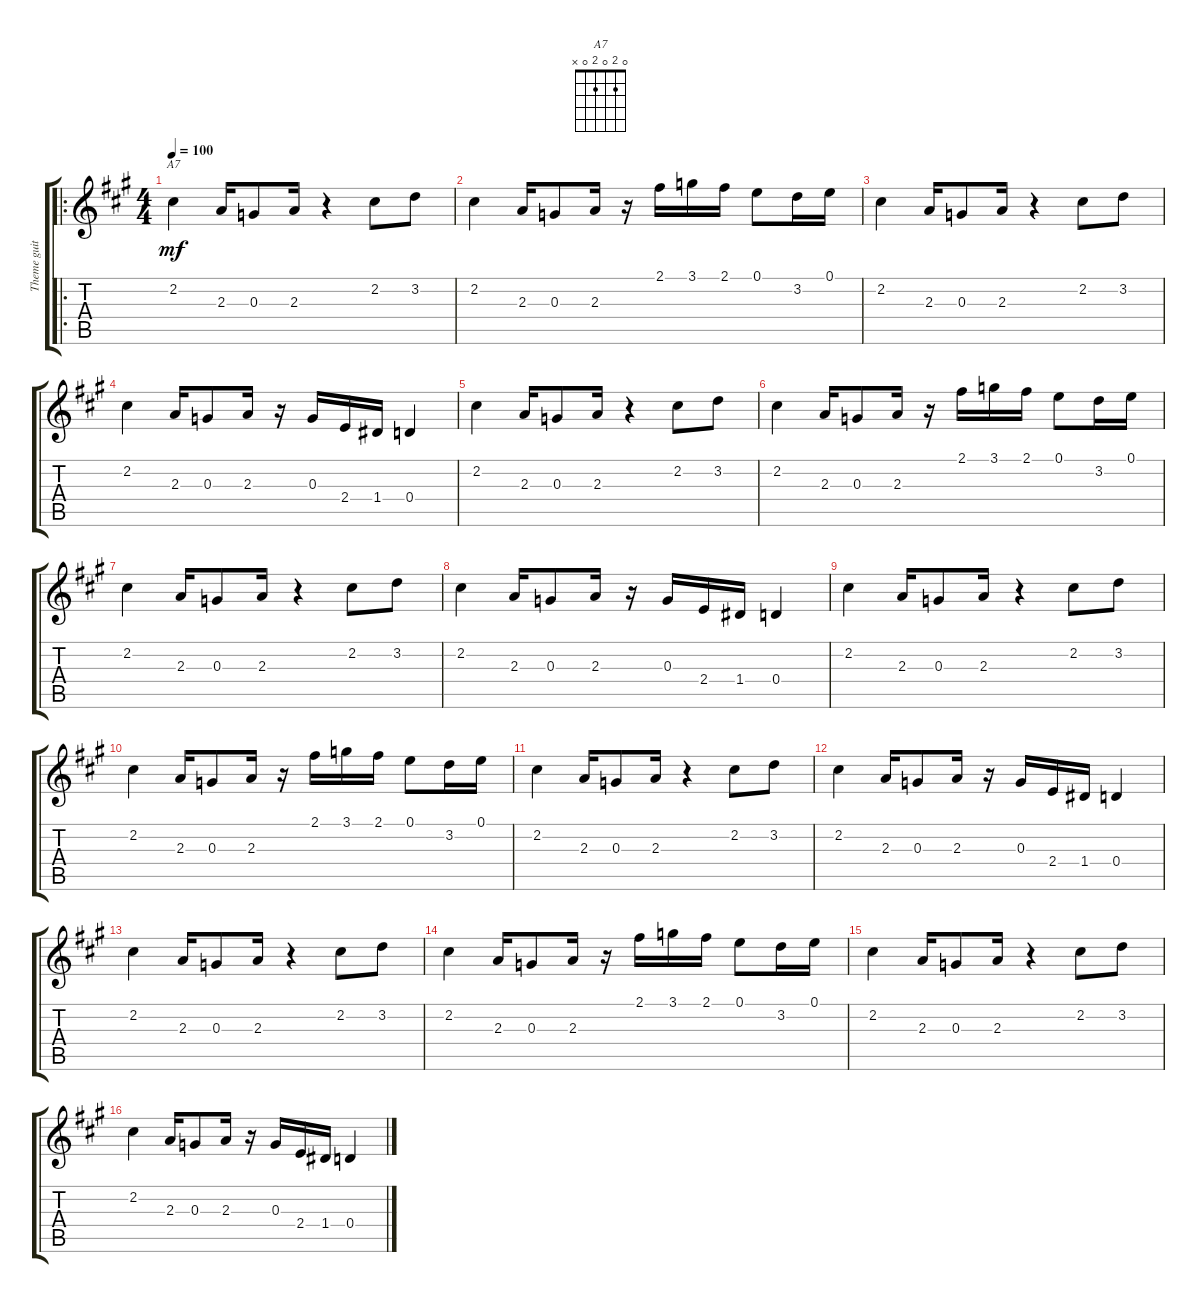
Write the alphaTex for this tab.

\track ("Theme guitare" "Theme guit") {instrument distortionguitar}
\staff {score tabs}
\tuning (E4 B3 G3 D3 A2 E2) {hide}
\chord ("A7" 0 2 0 2 0 x)
\ro
\ts (4 4)
\tempo 100
\clef g2
\ks a
2.2.4{ch "A7" dy mf instrument distortionguitar} 2.3.16 0.3.8 2.3.16 r.4 2.2.8 3.2.8 |
2.2.4 2.3.16 0.3.8 2.3.16 r.16 2.1.16 3.1.16 2.1.16 0.1.8 3.2.16 0.1.16 |
2.2.4 2.3.16 0.3.8 2.3.16 r.4 2.2.8 3.2.8 |
2.2.4 2.3.16 0.3.8 2.3.16 r.16 0.3.16 2.4.16 1.4.16 0.4.4 |
2.2.4 2.3.16 0.3.8 2.3.16 r.4 2.2.8 3.2.8 |
2.2.4 2.3.16 0.3.8 2.3.16 r.16 2.1.16 3.1.16 2.1.16 0.1.8 3.2.16 0.1.16 |
2.2.4 2.3.16 0.3.8 2.3.16 r.4 2.2.8 3.2.8 |
2.2.4 2.3.16 0.3.8 2.3.16 r.16 0.3.16 2.4.16 1.4.16 0.4.4 |
2.2.4 2.3.16 0.3.8 2.3.16 r.4 2.2.8 3.2.8 |
2.2.4 2.3.16 0.3.8 2.3.16 r.16 2.1.16 3.1.16 2.1.16 0.1.8 3.2.16 0.1.16 |
2.2.4 2.3.16 0.3.8 2.3.16 r.4 2.2.8 3.2.8 |
2.2.4 2.3.16 0.3.8 2.3.16 r.16 0.3.16 2.4.16 1.4.16 0.4.4 |
2.2.4 2.3.16 0.3.8 2.3.16 r.4 2.2.8 3.2.8 |
2.2.4 2.3.16 0.3.8 2.3.16 r.16 2.1.16 3.1.16 2.1.16 0.1.8 3.2.16 0.1.16 |
2.2.4 2.3.16 0.3.8 2.3.16 r.4 2.2.8 3.2.8 |
2.2.4 2.3.16 0.3.8 2.3.16 r.16 0.3.16 2.4.16 1.4.16 0.4.4
